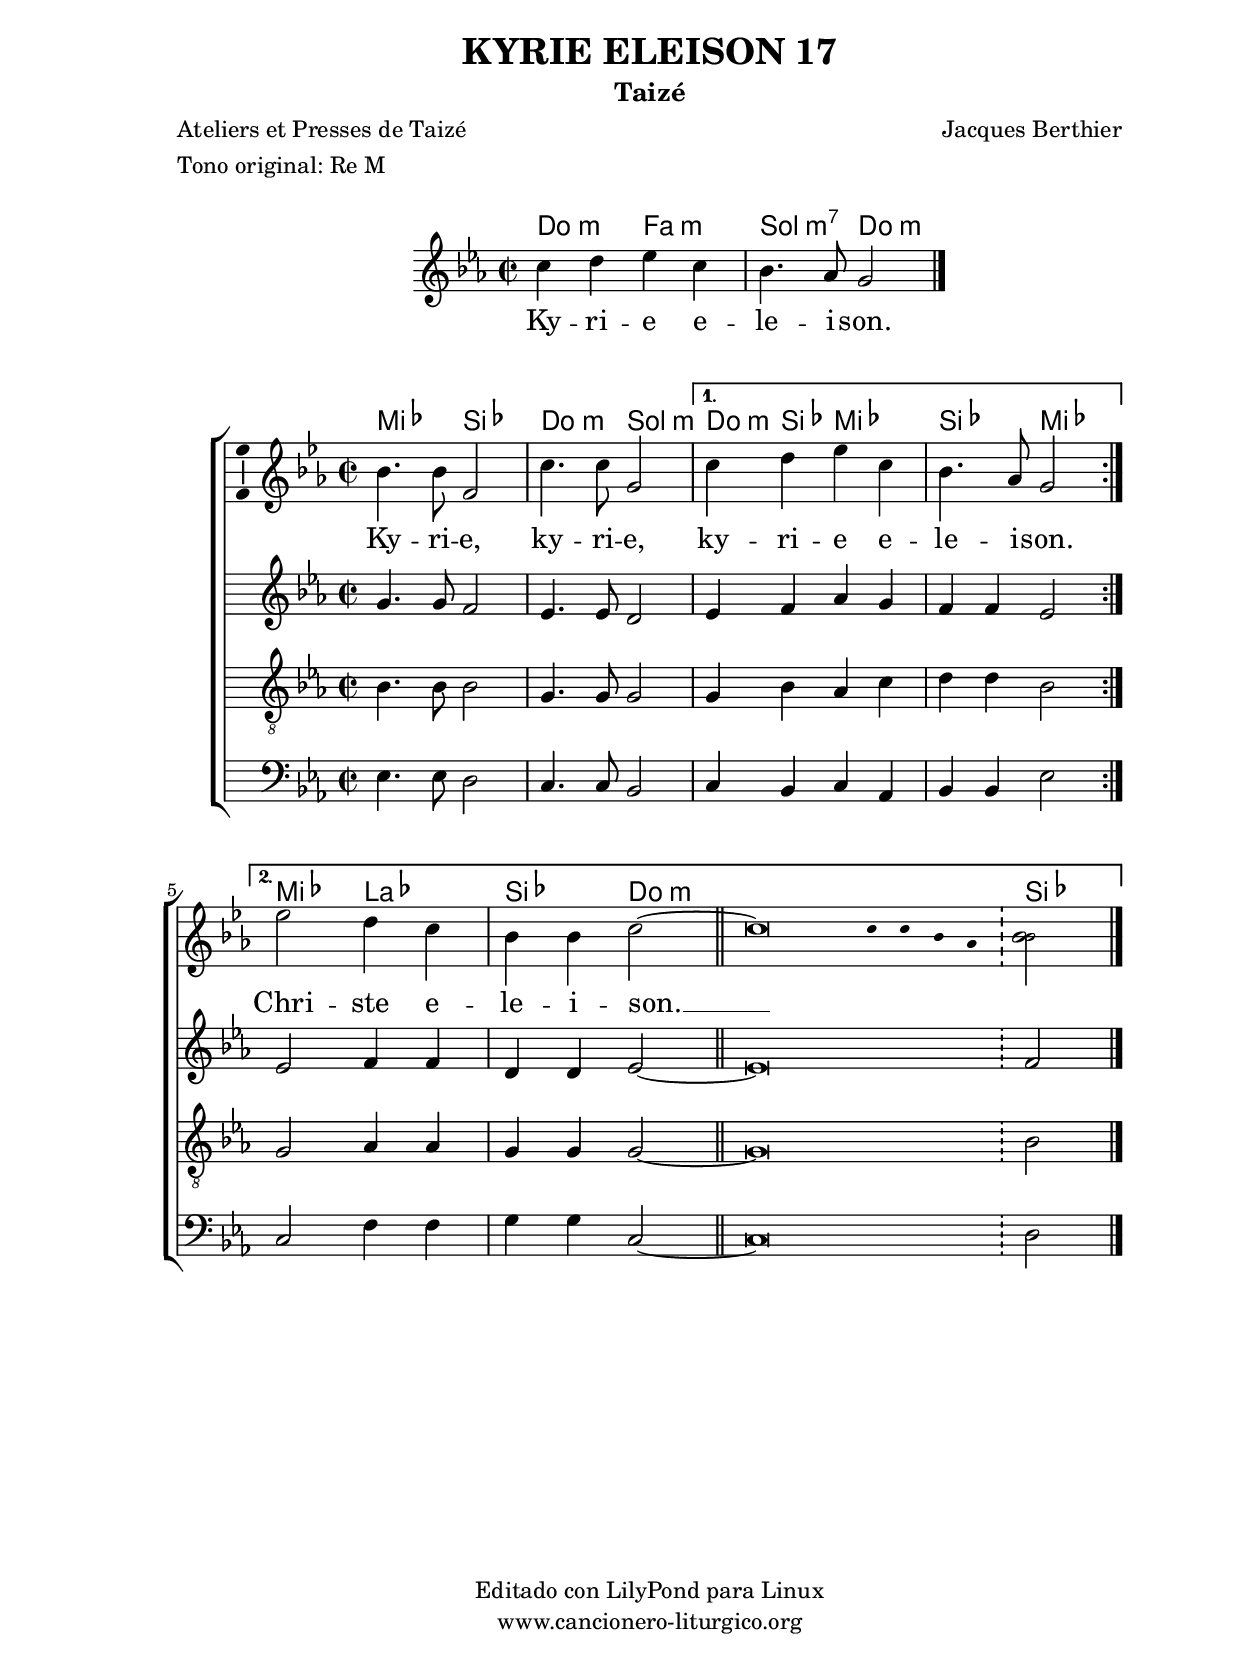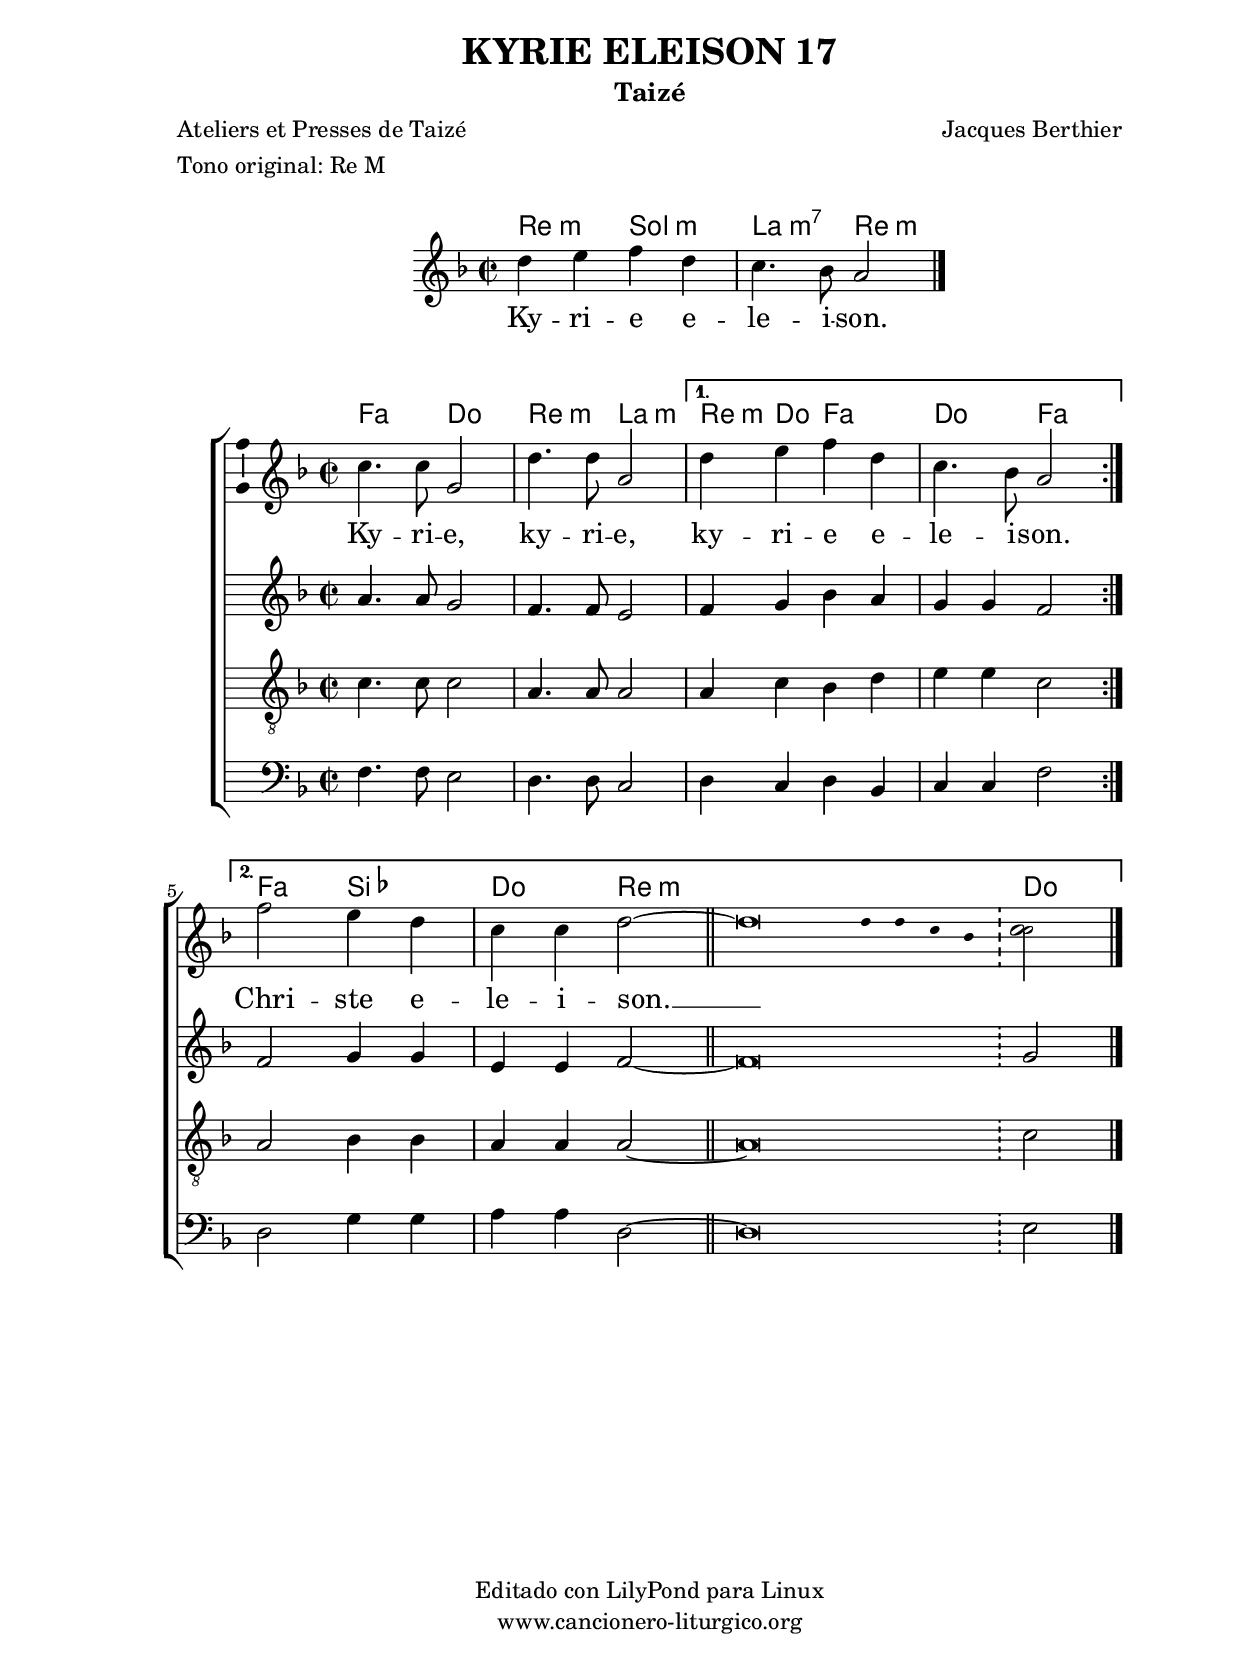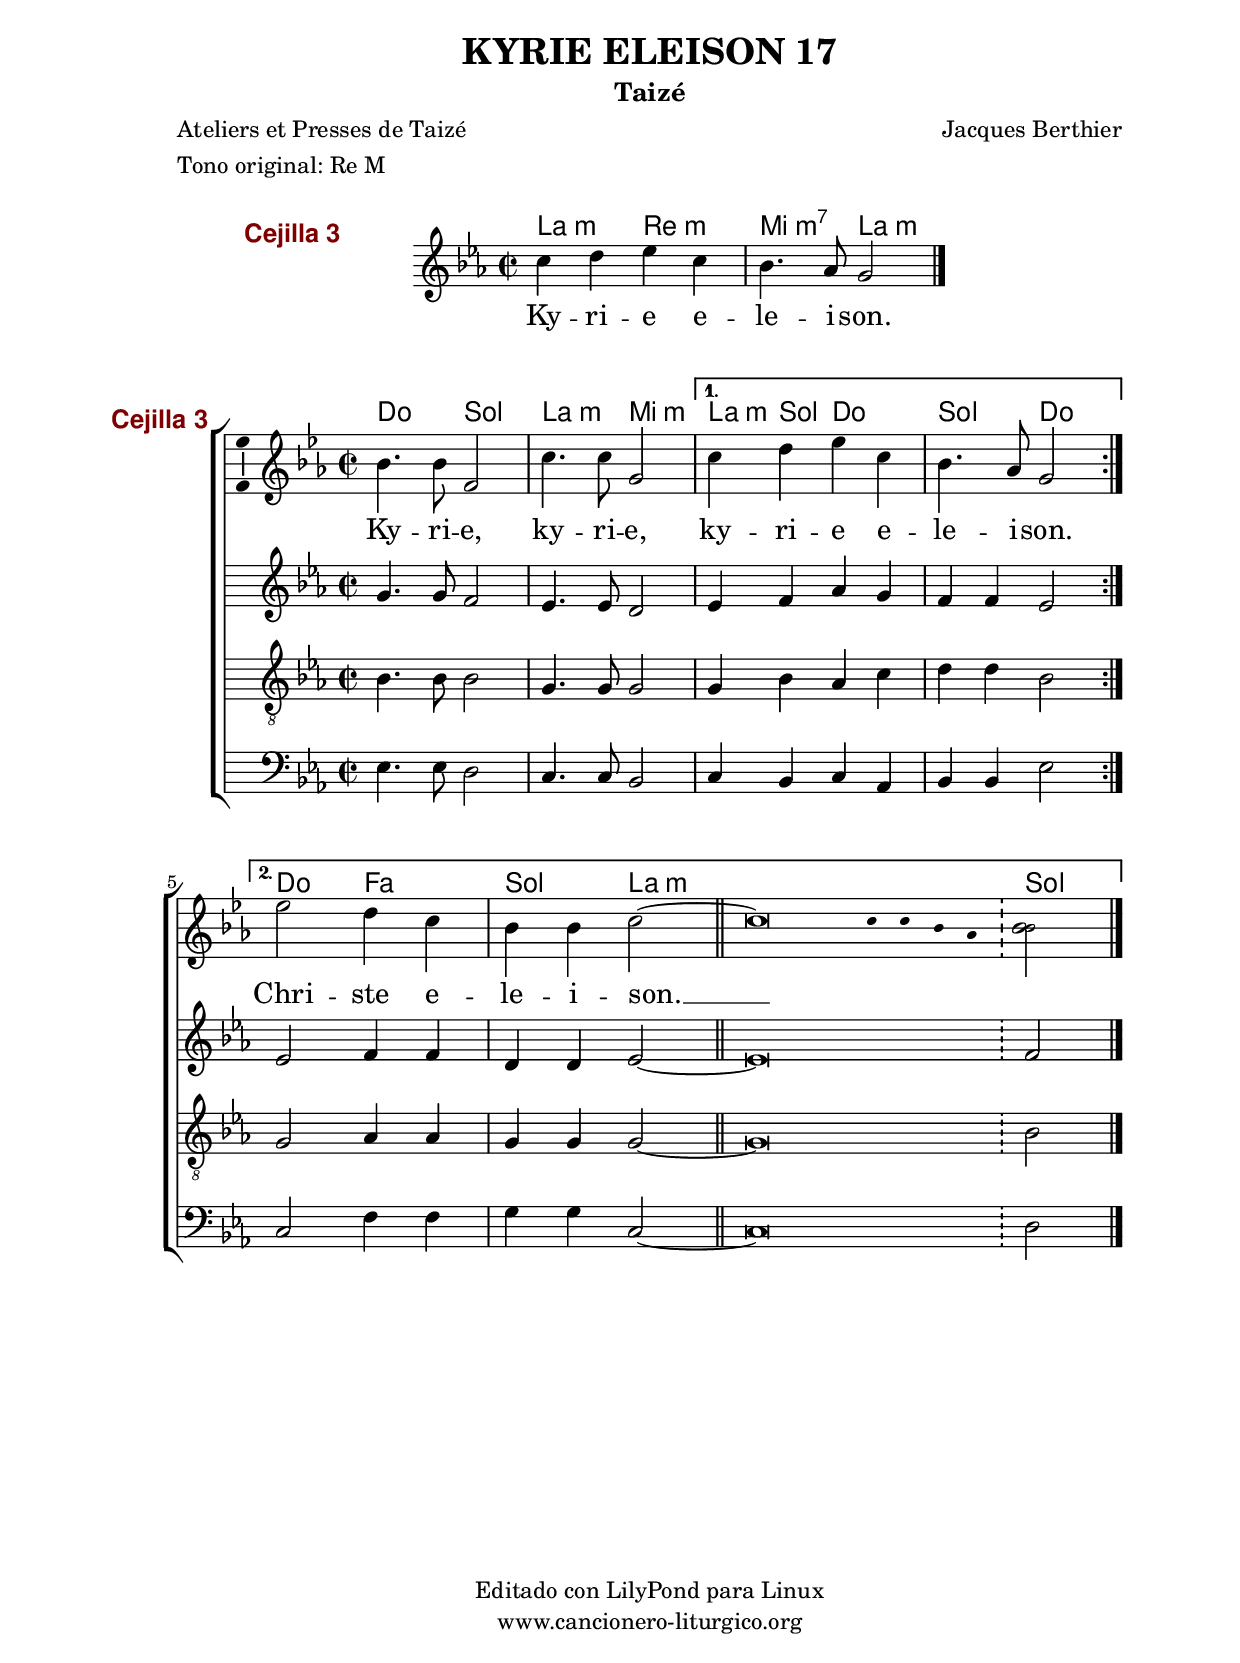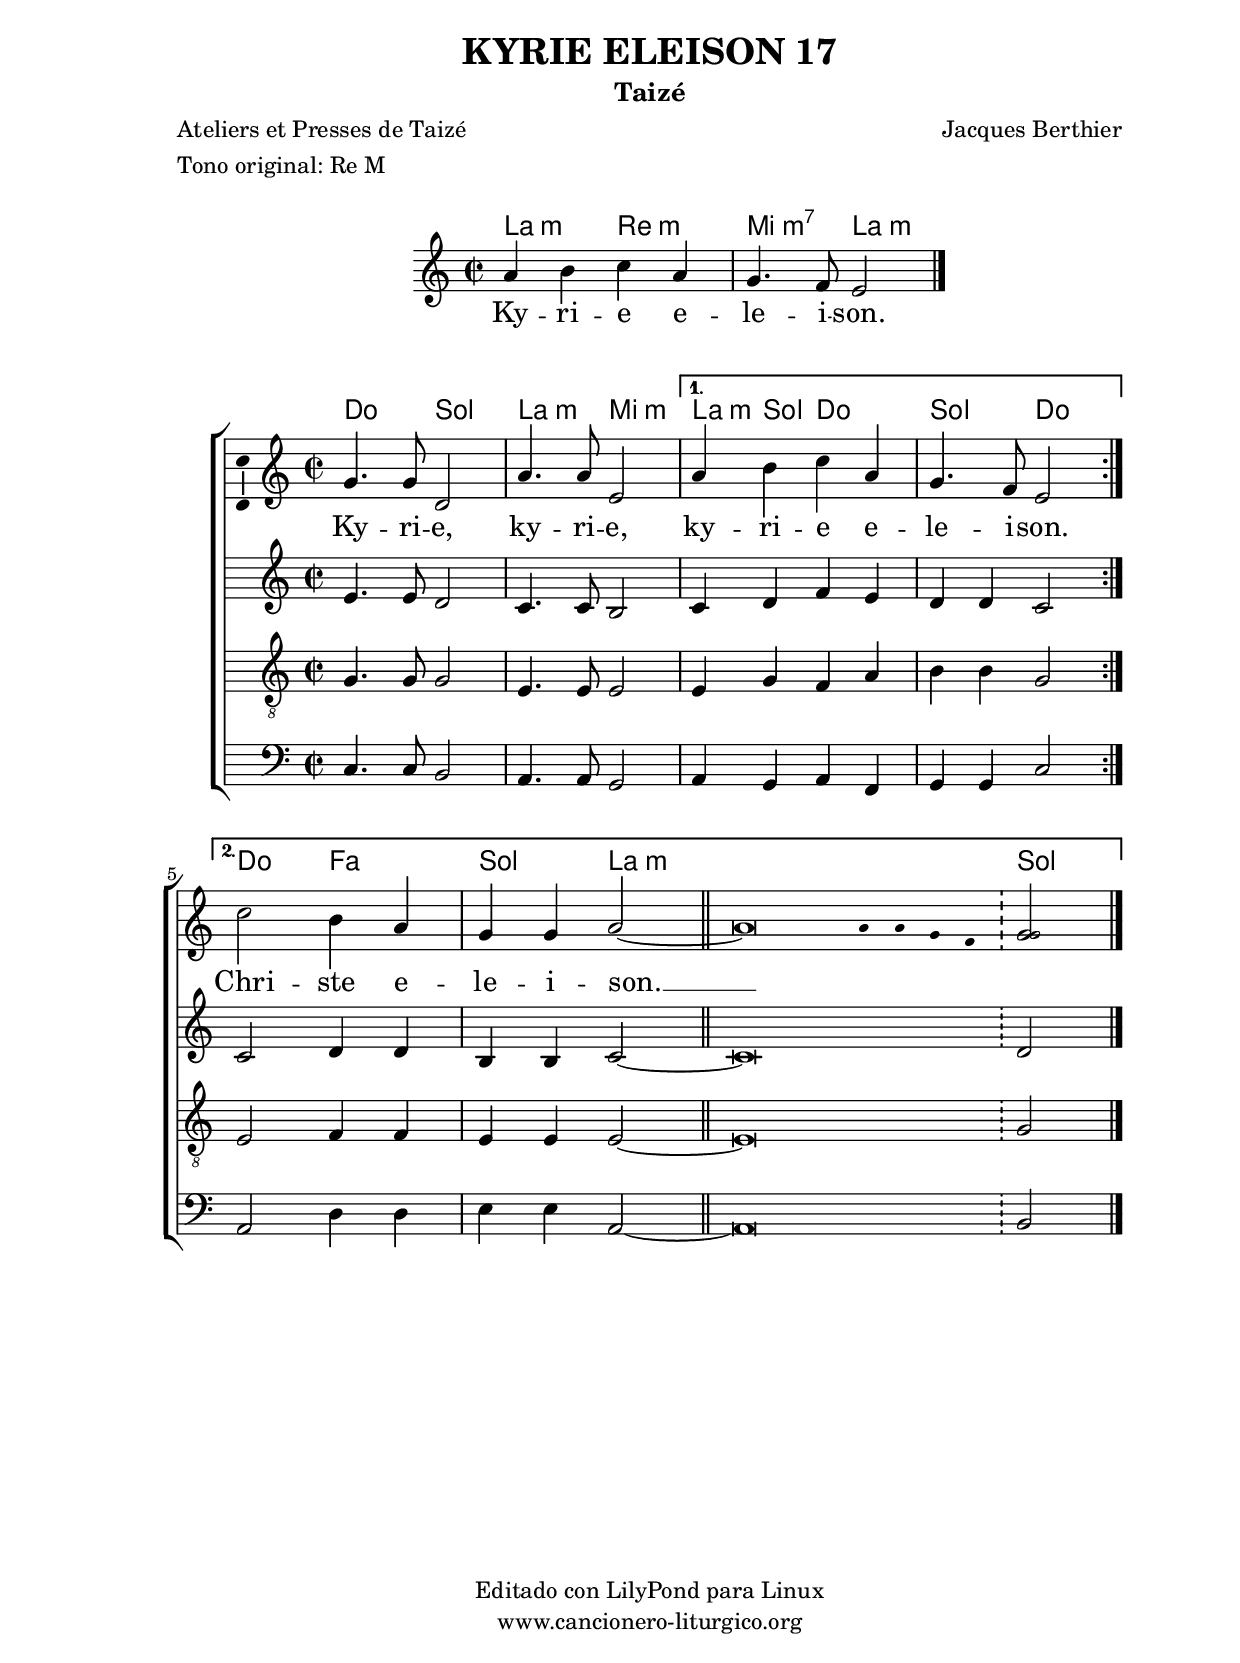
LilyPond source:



%versión de lilypond para la que se ha escrito esta partitura:
\version "2.16.0"

	%Tamaño papel
	#(set-default-paper-size "a4")
	%Tamaño partitura
	#(set-global-staff-size 20)
	%No responde al pulsar sobre una nota
	#(ly:set-option 'point-and-click #f)

%parámetros del encabezamiento:
\header {
	title = "KYRIE ELEISON 17"
	subtitle = "Taizé"
	composer = "Jacques Berthier"
	poet = "Ateliers et Presses de Taizé"
	meter = "Tono original: Re M"
	arranger = ""
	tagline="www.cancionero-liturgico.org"
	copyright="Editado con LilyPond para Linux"
	tiempo = ""
	usos = "Kyrie"
	letra = ""
	}

%parámetros asociados al papel:
\paper  {
	oddHeaderMarkup = \markup {\fill-line { \on-the-fly #not-first-page \fromproperty #'header:title \on-the-fly #not-first-page \fromproperty #'header:composer }}
	evenHeaderMarkup = \markup {\fill-line { \fromproperty #'header:composer \fromproperty #'header:title }}
	#(set-paper-size "a4")
	print-page-number = ##f
	first-page-number = 1
	print-first-page-number = ##f
%	head-separation = 3.0 \cm
	top-margin = 2.0 \cm
	bottom-margin = 0.5\cm
%%%	bottom-margin = -2.0\cm
	left-margin = 3.0 \cm
	line-width = 16.0 \cm 
	indent = 8\mm
	interscoreline = 2.\mm
	between-system-space = 15\mm
%	para que las partituras no llenen la hoja:
	ragged-bottom = ##t
%	idem para la última hoja:
	ragged-last-bottom = ##f
%	para que las partituras llenen el ancho del papel:
	ragged-last = ##f
	after-title-space = 2.5 \cm
%page-count=1
%system-count=8

	%Flexible Vertical Spacing
%	markup-markup-spacing =
%	#'((basic-distance . 15) (minimum-distance . 15) (padding . 3))
	markup-system-spacing =
	#'((basic-distance . 15) (minimum-distance . 15) (padding . 3))
	system-system-spacing =
	#'((basic-distance . 15) (minimum-distance . 15) (padding . 3))
	score-system-spacing =
	#'((basic-distance . 15) (minimum-distance . 15) (padding . 5))
%	top-system-spacing = % header
%	#'((basic-distance . 8) (minimum-distance . 0) (padding . 0))
%	top-markup-spacing =
%	#'((basic-distance . 20) (minimum-distance . 20) (padding . 0))
	last-bottom-spacing = % footer
	#'((basic-distance . 5) (minimum-distance . 5) (padding . 0))
%	score-markup-spacing =
%	#'((basic-distance . 16) (minimum-distance . 13) (padding . 0))

	}


%parámetros que afectan a toda la partitura:
global =  {
	%clave de sol (G):
	\clef G
	%armadura:
	\key ees \major
	\tempo 4=80
	\set Score.tempoHideNote = ##t
	}


acordesintro = {
	\italianChords
	\chordmode {
%%%	\transpose c e
{

c2:m f:m g:m7 c:m

	}
	}
}


melodiaintro = 

%%%\transpose c e
{
	\relative c''{
	\time 2/2

c4 d ees c
bes4. aes8 g2

\bar "|."
	}
	}


acordes = {
	\italianChords
	\chordmode {
%%%	\transpose c e
{

\repeat volta 2 {
ees2 bes c:m g:m
}
\alternative {
{
c4:m bes ees2 bes ees
}
{
ees2 aes bes c:m s1

s2 bes2
}
}

	}
	}
}

stemOn = { \revert Staff.Stem #'transparent }
stemOff = { \override Staff.Stem #'transparent = ##t }

melodia = 

%%%\transpose c e
{
	\relative c''{
	\time 2/2

\repeat volta 2 {
bes4. bes8 f2
c'4. c8 g2
}
\alternative {
{
c4 d ees c
bes4. aes8 g2
}
{
ees'2 d4 c
bes4 bes c2~
\bar "||"
c\breve*1/2

\bar ""

<<
{
s2
\bar "dashed"
bes2
}
{
\stemOff
\tweak #'font-size #-3 c4*2/4
\tweak #'font-size #-3 c4*2/4
\tweak #'font-size #-3 bes4*2/4
\tweak #'font-size #-3 aes4*2/4
\stemOn
\tweak #'font-size #-3 bes2
}
>>
}
}

\bar ":|"
	}
	}

melodiados = 

%%%\transpose c e
{
	\relative c''{
	\time 2/2

\repeat volta 2 {
g4. g8 f2
ees4. ees8 d2
}
\alternative {
{
ees4 f aes g
f4 f ees2
}
{
ees2 f4 f
d4 d ees2~
ees\breve*1/2

s2 f2
}
}

\bar "|."
	}
	}

melodiatres = 

%%%\transpose c e
{
	\relative c'{
	\time 2/2

\clef "G_8"

\repeat volta 2 {
bes4. bes8 bes2
g4. g8 g2
}
\alternative {
{
g4 bes aes c
d4 d bes2
}
{
g2 aes4 aes
g4 g g2~
g\breve*1/2

s2 bes2
}
}

\bar "|."
	}
	}

melodiacuatro = 

%%%\transpose c e
{
	\relative c{
	\time 2/2

\repeat volta 2 {
ees4. ees8 d2
c4. c8 bes2
}
\alternative {
{
c4 bes c aes
bes4 bes ees2
}
{
c2 f4 f
g4 g c,2~
c\breve*1/2

s2 d2
}
}

\bar "|."
	}
	}

textointro = \lyricmode {
Ky -- ri -- e e -- le -- i -- son.

}

texto = \lyricmode {
Ky -- ri -- e, ky -- ri -- e,
ky -- ri -- e e -- le -- i -- son.
Chri -- ste e -- le -- i -- son. __

	}


acordesintroStaff = \context ChordNames = acordesintroStaff <<
	\set chordChanges = ##t
	\acordesintro
	>>

acordesStaff = \context ChordNames = acordesStaff <<
	\set chordChanges = ##t
	\acordes
	>>


%%%%%%%%%%%%%%%%%%%%%%%%%%%%%%%%%%% CEJILLA %%%%%%%%%%%%%%%%%%%%%%%%%%%%%%%%%%%
acordesintrocejilla = {
%%%	\override ChordNames.ChordName #'font-size = #-1
%%%	\override ChordNames.ChordName #'font-series = #'bold
	\transpose ees c {
		\acordesintro
		}
	}

acordesintrocejillaStaff = \context ChordNames = acordesintrocejillaStaff <<
	\set Staff.instrumentName = \markup \with-color #darkred \larger \bold \sans "Cejilla 3"
	\set chordChanges = ##t
	\acordesintrocejilla
	>>
acordescejilla = {
%%%	\override ChordNames.ChordName #'font-size = #-1
%%%	\override ChordNames.ChordName #'font-series = #'bold
	\transpose ees c {
		\acordes
		}
	}

acordescejillaStaff = \context ChordNames = acordescejillaStaff <<
	\set Staff.instrumentName = \markup \with-color #darkred \larger \bold \sans "Cejilla 3"
	\set chordChanges = ##t
	\acordescejilla
	>>
%%%%%%%%%%%%%%%%%%%%%%%%%%%%%%%%%%% CEJILLA %%%%%%%%%%%%%%%%%%%%%%%%%%%%%%%%%%%


vozintroStaff = \context Voice = vozintroStaff
<<
	\override Staff.StaffSymbol #'staff-space = #(magstep -0.35)
	\set Staff.midiInstrument = #"english horn"
	\set Staff.midiMinimumVolume = #0.7
	\set Staff.midiMaximumVolume = #0.9
	\global
	\melodiaintro
	>>

vozStaff = \context Voice = vozStaff
\with {\consists "Ambitus_engraver"}
<<
%	\set Staff.instrumentName = ""
%	\set Staff.shortInstrumentName = ""
%	\set Staff.midiInstrument = #"clarinet"
%	\set Staff.midiInstrument = #"cello"
%	\set Staff.midiInstrument = #"flute"
	\set Staff.midiInstrument = #"electric guitar (jazz)"
%	\set Staff.midiInstrument = #"english horn"
%	\set Staff.midiInstrument = #"violin"
%	\set Staff.midiInstrument = #"glockenspiel"
	\set Staff.midiMinimumVolume = #0.7
	\set Staff.midiMaximumVolume = #0.9
	\global
	\melodia
	>>

vozdosStaff = \context Voice = vozdosStaff
<<
	\set Staff.instrumentName = ""
	\set Staff.shortInstrumentName = ""
	\override Staff.StaffSymbol #'staff-space = #(magstep -0.35)
	\set Staff.midiInstrument = #"flute"
	\set Staff.midiMinimumVolume = #0.7
	\set Staff.midiMaximumVolume = #0.9
	\global
	\melodiados
	>>

voztresStaff = \context Voice = voztresStaff
<<
	\set Staff.instrumentName = ""
	\set Staff.shortInstrumentName = ""
	\override Staff.StaffSymbol #'staff-space = #(magstep -0.35)
	\set Staff.midiInstrument = #"flute"
	\set Staff.midiMinimumVolume = #0.7
	\set Staff.midiMaximumVolume = #0.9
	\global
%%%	%Cambio a clave de fa (F):
%%%	\clef F
	\melodiatres
	>>

vozcuatroStaff = \context Voice = vozcuatroStaff
<<
	\set Staff.instrumentName = ""
	\set Staff.shortInstrumentName = ""
	\override Staff.StaffSymbol #'staff-space = #(magstep -0.35)
	\set Staff.midiInstrument = #"flute"
	\set Staff.midiMinimumVolume = #0.7
	\set Staff.midiMaximumVolume = #0.9
	\global
	%Cambio a clave de fa (F):
	\clef F
	\melodiacuatro
	>>

textointroStaff = \context Lyrics = textointroStaff <<
	\lyricsto vozintroStaff \textointro
	>>

textoStaff = \context Lyrics = textoStaff <<
	\lyricsto vozStaff \texto
	>>

\book {
	\score {
		\context ChoirStaff {
%			\override StaffGroup.SystemStartBracket #'collapse-height = #1
%			\override Score.SystemStartBar #'collapse-height = #1
			<<
			\acordesintroStaff
			\vozintroStaff
			\textointroStaff
			>>
			}
		\layout {
%system-count=1
			indent = 4.0 \cm
			line-width= 13.0 \cm
			raggedright = ##t
	    		\context {
				\Lyrics
				\override LyricText #'font-size = #2
				}
	   		 \context {
				\Score
				\override StaffSymbol #'staff-space = #(magstep +3)
				}
			}
		}
	\score {
		\context ChoirStaff {
%			\override StaffGroup.SystemStartBracket #'collapse-height = #1
%			\override Score.SystemStartBar #'collapse-height = #1
			<<
			\acordesStaff
			\vozStaff
			\textoStaff
			\vozdosStaff
			\voztresStaff
			\vozcuatroStaff
			>>
			}
		\layout {
	    		\context {
				\Lyrics
				\override LyricText #'font-size = #2
				}
	   		 \context {
				\Score
				\override StaffSymbol #'staff-space = #(magstep +3)
				}
			}
		}
	\score {
		\unfoldRepeats
		\context ChoirStaff {
			<<
			\acordesintroStaff
			\vozintroStaff
			>>
			<<
			\acordesStaff
			\vozStaff
			\vozdosStaff
			\voztresStaff
			\vozcuatroStaff
			>>
			}
		\midi {
	  		\context {
	  			\Score
				tempoWholesPerMinute = #(ly:make-moment 70 4)
				}
			}
		}
	}


%Partitura para guitarra
#(define output-suffix "G")
\book {
	\score {
		\context ChoirStaff {
%			\override StaffGroup.SystemStartBracket #'collapse-height = #1
%			\override Score.SystemStartBar #'collapse-height = #1
			<<
			\acordesintrocejillaStaff
			\vozintroStaff
			\textointroStaff
			>>
			}
		\layout {
%system-count=1
			indent = 4.0 \cm
			line-width= 13.0 \cm
			raggedright = ##t
%%%%%%%%%%%%%%%%%%%%%%%%%%%%%%%%%%% CEJILLA %%%%%%%%%%%%%%%%%%%%%%%%%%%%%%%%%%%
			\context {
				\ChordNames \consists Instrument_name_engraver
				}
%%%%%%%%%%%%%%%%%%%%%%%%%%%%%%%%%%% CEJILLA %%%%%%%%%%%%%%%%%%%%%%%%%%%%%%%%%%%
	    		\context {
				\Lyrics
				\override LyricText #'font-size = #2
				}
	   		 \context {
				\Score
				\override StaffSymbol #'staff-space = #(magstep +3)
				}
			}
		}
	\score {
		\context ChoirStaff {
%			\override StaffGroup.SystemStartBracket #'collapse-height = #1
%			\override Score.SystemStartBar #'collapse-height = #1
			<<
			\acordescejillaStaff
			\vozStaff
			\textoStaff
			\vozdosStaff
			\voztresStaff
			\vozcuatroStaff
			>>
			}
		\layout {
%%%%%%%%%%%%%%%%%%%%%%%%%%%%%%%%%%% CEJILLA %%%%%%%%%%%%%%%%%%%%%%%%%%%%%%%%%%%
			\context {
				\ChordNames \consists Instrument_name_engraver
				}
%%%%%%%%%%%%%%%%%%%%%%%%%%%%%%%%%%% CEJILLA %%%%%%%%%%%%%%%%%%%%%%%%%%%%%%%%%%%
	    		\context {
				\Lyrics
				\override LyricText #'font-size = #2
				}
	   		 \context {
				\Score
				\override StaffSymbol #'staff-space = #(magstep +3)
				}
			}
		}
	}


#(define output-suffix "C")
\book {
	\score {
		\context ChoirStaff {
%			\override StaffGroup.SystemStartBracket #'collapse-height = #1
%			\override Score.SystemStartBar #'collapse-height = #1
\transpose c d
			<<
			\acordesintroStaff
			\vozintroStaff
			\textointroStaff
			>>
			}
		\layout {
%system-count=1
			indent = 4.0 \cm
			line-width= 13.0 \cm
			raggedright = ##t
	    		\context {
				\Lyrics
				\override LyricText #'font-size = #2
				}
	   		 \context {
				\Score
				\override StaffSymbol #'staff-space = #(magstep +3)
				}
			}
		}
	\score {
		\context ChoirStaff {
%			\override StaffGroup.SystemStartBracket #'collapse-height = #1
%			\override Score.SystemStartBar #'collapse-height = #1
\transpose c d
			<<
			\acordesStaff
			\vozStaff
			\textoStaff
			\vozdosStaff
			\voztresStaff
			\vozcuatroStaff
			>>
			}
		\layout {
	    		\context {
				\Lyrics
				\override LyricText #'font-size = #2
				}
	   		 \context {
				\Score
				\override StaffSymbol #'staff-space = #(magstep +3)
				}
			}
		}
	}


#(define output-suffix "S")
\book {
	\score {
		\context ChoirStaff {
%			\override StaffGroup.SystemStartBracket #'collapse-height = #1
%			\override Score.SystemStartBar #'collapse-height = #1
\transpose c a,
			<<
			\acordesintroStaff
			\vozintroStaff
			\textointroStaff
			>>
			}
		\layout {
%system-count=1
			indent = 4.0 \cm
			line-width= 13.0 \cm
			raggedright = ##t
	    		\context {
				\Lyrics
				\override LyricText #'font-size = #2
				}
	   		 \context {
				\Score
				\override StaffSymbol #'staff-space = #(magstep +3)
				}
			}
		}
	\score {
		\context ChoirStaff {
%			\override StaffGroup.SystemStartBracket #'collapse-height = #1
%			\override Score.SystemStartBar #'collapse-height = #1
\transpose c a,
			<<
			\acordesStaff
			\vozStaff
			\textoStaff
			\vozdosStaff
			\voztresStaff
			\vozcuatroStaff
			>>
			}
		\layout {
	    		\context {
				\Lyrics
				\override LyricText #'font-size = #2
				}
	   		 \context {
				\Score
				\override StaffSymbol #'staff-space = #(magstep +3)
				}
			}
		}
	}


